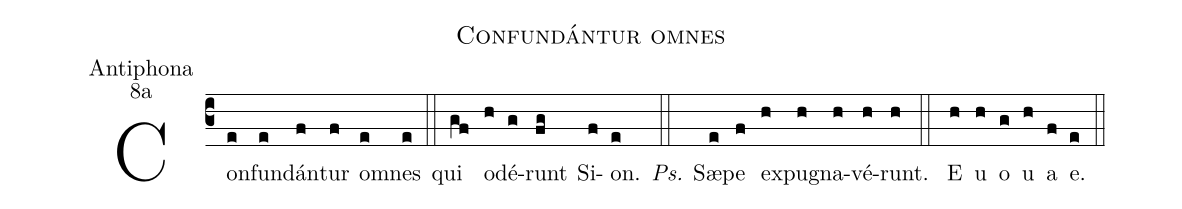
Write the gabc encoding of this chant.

name:Confundántur omnes;
office-part:Antiphona;
mode:8a;
%%
(c3) Con(e)fun(e)dán(f)tur(f) o(e)mnes(e) (::) qui(gf) o(h)dé(g)runt(fg) Si(f)on.(e) (::)
<i>Ps.</i> S{æ}(e)pe(f) ex(h)pu(h)gna(h)vé(h)runt.(h) (::)
<eu> E(h) u(h) o(g) u(h) a(f) e.(e) </eu>(::)
